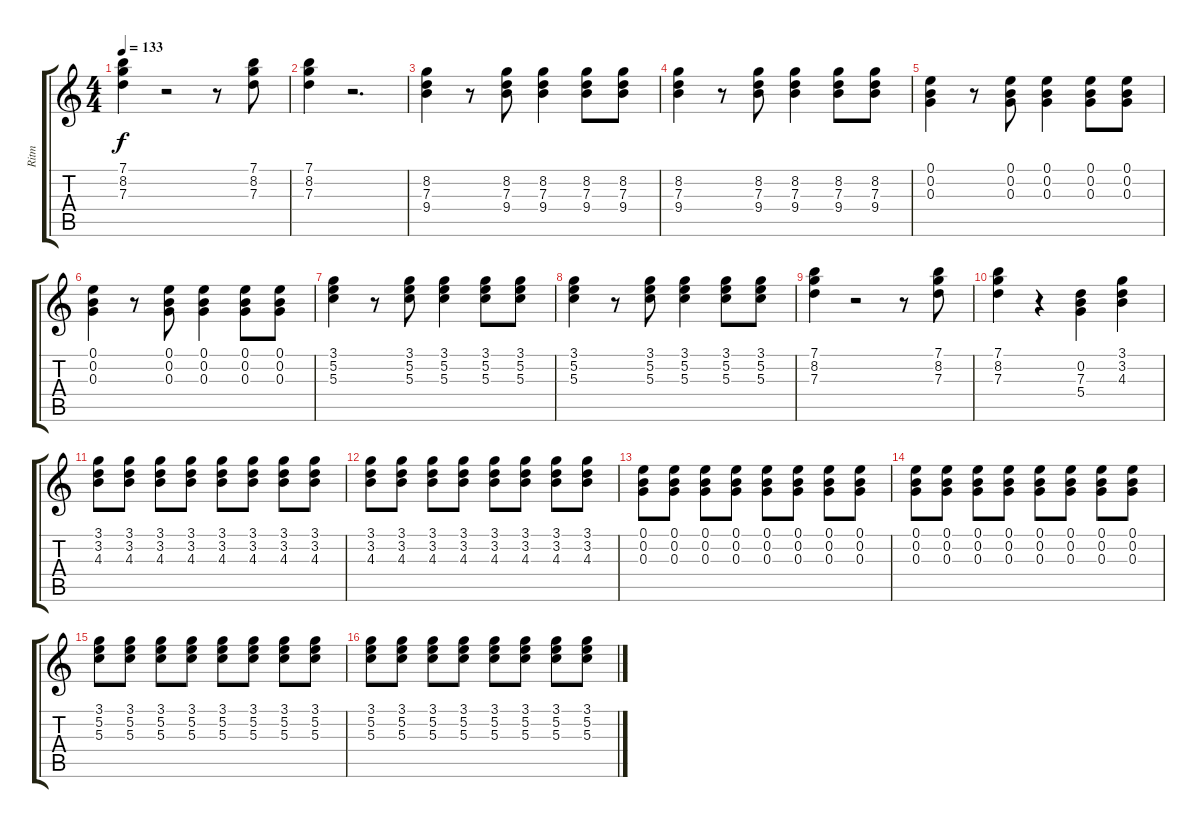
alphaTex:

\track ("Ritm" "Ritm") {instrument distortionguitar}
\staff {score tabs}
\tuning (E4 B3 G3 D3 A2 E2) {hide}
\ts (4 4)
\tempo 133
\clef g2
\ks c
(7.1 8.2 7.3).4{dy f} r.2 r.8 (7.1 8.2 7.3).8 |
(7.1 8.2 7.3).4 r.2{d} |
(8.2 7.3 9.4).4 r.8 (8.2 7.3 9.4).8 (8.2 7.3 9.4).4 (8.2 7.3 9.4).8 (8.2 7.3 9.4).8 |
(8.2 7.3 9.4).4 r.8 (8.2 7.3 9.4).8 (8.2 7.3 9.4).4 (8.2 7.3 9.4).8 (8.2 7.3 9.4).8 |
(0.1 0.2 0.3).4 r.8 (0.1 0.2 0.3).8 (0.1 0.2 0.3).4 (0.1 0.2 0.3).8 (0.1 0.2 0.3).8 |
(0.1 0.2 0.3).4 r.8 (0.1 0.2 0.3).8 (0.1 0.2 0.3).4 (0.1 0.2 0.3).8 (0.1 0.2 0.3).8 |
(3.1 5.2 5.3).4 r.8 (3.1 5.2 5.3).8 (3.1 5.2 5.3).4 (3.1 5.2 5.3).8 (3.1 5.2 5.3).8 |
(3.1 5.2 5.3).4 r.8 (3.1 5.2 5.3).8 (3.1 5.2 5.3).4 (3.1 5.2 5.3).8 (3.1 5.2 5.3).8 |
(7.1 8.2 7.3).4 r.2 r.8 (7.1 8.2 7.3).8 |
(7.1 8.2 7.3).4 r.4 (0.2 7.3 5.4).4 (3.1 3.2 4.3).4 |
(3.1 3.2 4.3).8 (3.1 3.2 4.3).8 (3.1 3.2 4.3).8 (3.1 3.2 4.3).8 (3.1 3.2 4.3).8 (3.1 3.2 4.3).8 (3.1 3.2 4.3).8 (3.1 3.2 4.3).8 |
(3.1 3.2 4.3).8 (3.1 3.2 4.3).8 (3.1 3.2 4.3).8 (3.1 3.2 4.3).8 (3.1 3.2 4.3).8 (3.1 3.2 4.3).8 (3.1 3.2 4.3).8 (3.1 3.2 4.3).8 |
(0.1 0.2 0.3).8 (0.1 0.2 0.3).8 (0.1 0.2 0.3).8 (0.1 0.2 0.3).8 (0.1 0.2 0.3).8 (0.1 0.2 0.3).8 (0.1 0.2 0.3).8 (0.1 0.2 0.3).8 |
(0.1 0.2 0.3).8 (0.1 0.2 0.3).8 (0.1 0.2 0.3).8 (0.1 0.2 0.3).8 (0.1 0.2 0.3).8 (0.1 0.2 0.3).8 (0.1 0.2 0.3).8 (0.1 0.2 0.3).8 |
(3.1 5.2 5.3).8 (3.1 5.2 5.3).8 (3.1 5.2 5.3).8 (3.1 5.2 5.3).8 (3.1 5.2 5.3).8 (3.1 5.2 5.3).8 (3.1 5.2 5.3).8 (3.1 5.2 5.3).8 |
(3.1 5.2 5.3).8 (3.1 5.2 5.3).8 (3.1 5.2 5.3).8 (3.1 5.2 5.3).8 (3.1 5.2 5.3).8 (3.1 5.2 5.3).8 (3.1 5.2 5.3).8 (3.1 5.2 5.3).8
